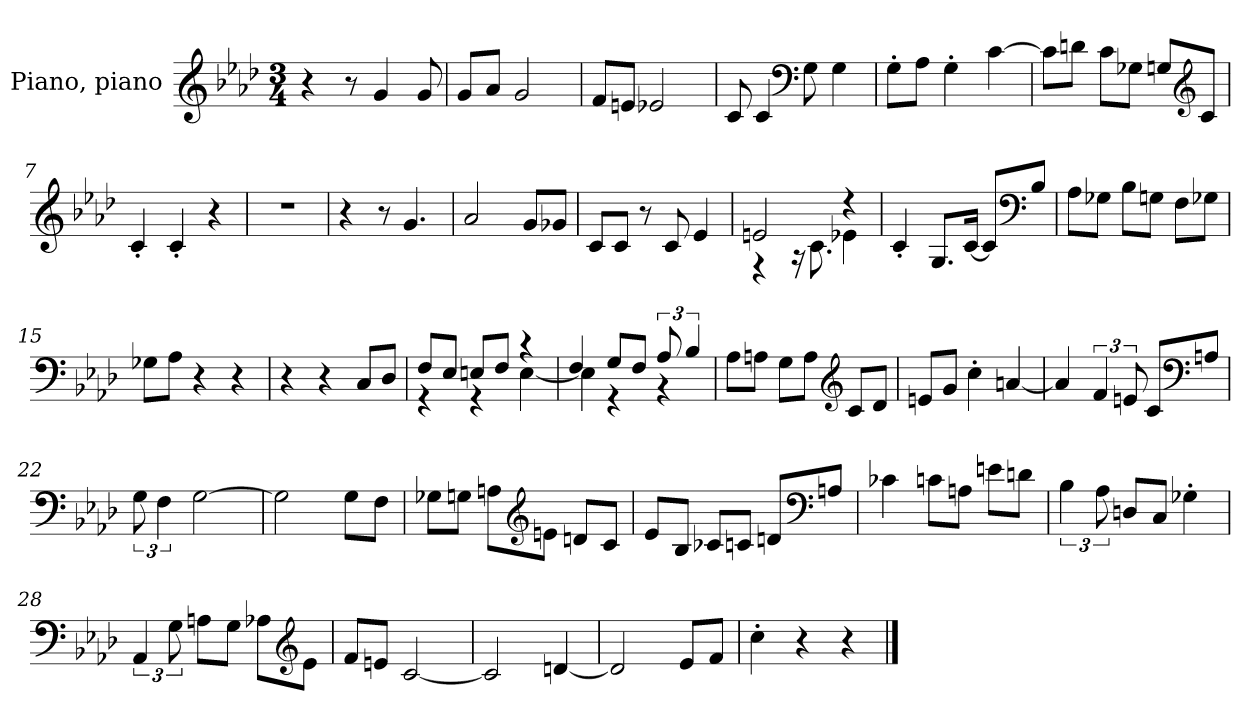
**kern
*part1
*staff1
*I"Piano, piano
*clefG2
*k[b-e-a-d-]
*M3/4
*MM132
=1
4r
8r
4g/
8g/
=2
8g/L
8a-/J
2g/
=3
8f/L
8en/J
2e-X/
=4
8c/
4c/
*clefF4
8G\
4G\
=5
8G'\L
8A-\J
4G'\
[4c\
=6
8c\L]
8dn\J
8c\L
8G-X\J
8Gn/L
*clefG2
8c/J
!!LO:LB:g=z
=7
4c'/
4c'/
4r
=8
2.r
=9
4r
8r
4.g/
=10
2a-/
8g/L
8g-X/J
=11
8c/L
8c/J
8r
8c/
4e-/
=12
*^
2en/	4r
.	16r
.	8.c\
4r	4e-X\
*v	*v
=13
4c'/
8.G/L
[16c/Jk
8c/L]
*clefF4
8B-/J
!!LO:LB:g=z
=14
8A-\L
8G-X\J
8B-\L
8Gn\J
8F\L
8G-X\J
=15
8G-X\L
8A-\J
4r
4r
=16
4r
4r
8C/L
8D-/J
=17
*^
8F/L	4r
8E-/J	.
8En/L	4r
8F/J	.
4r	[4E\
=18	=18
4F/	4E\]
8G/L	4r
8F/J	.
12A-/	4r
6B-/	.
*v	*v
=19
8A-\L
8An\J
8G\L
8A\J
*clefG2
8c/L
8d-/J
!!LO:LB:g=z
=20
8en/L
8g/J
4cc'\
[4an/
=21
4a/]
6f/
12en/
8c/L
*clefF4
8An/J
=22
12G\
6F\
[2G\
=23
2G\]
8G\L
8F\J
=24
8G-X\L
8Gn\J
8An\L
*clefG2
8en\J
8dn/L
8c/J
!!LO:LB:g=z
=25
8e-/L
8B-/J
8c-X/L
8cn/J
8dn/L
*clefF4
8An/J
=26
4c-X\
8cn\L
8An\J
8en\L
8dn\J
=27
6B-\
12A-\
8Dn/L
8C/J
4G-X'\
=28
6AA-/
12G\
8An\L
8G\J
8A-X\L
*clefG2
8e-\J
=29
8f/L
8en/J
[2c/
!!LO:LB:g=z
=30
2c/]
[4dn/
=31
2d/]
8e-/L
8f/J
=32
4cc'\
4r
4r
==
*-
